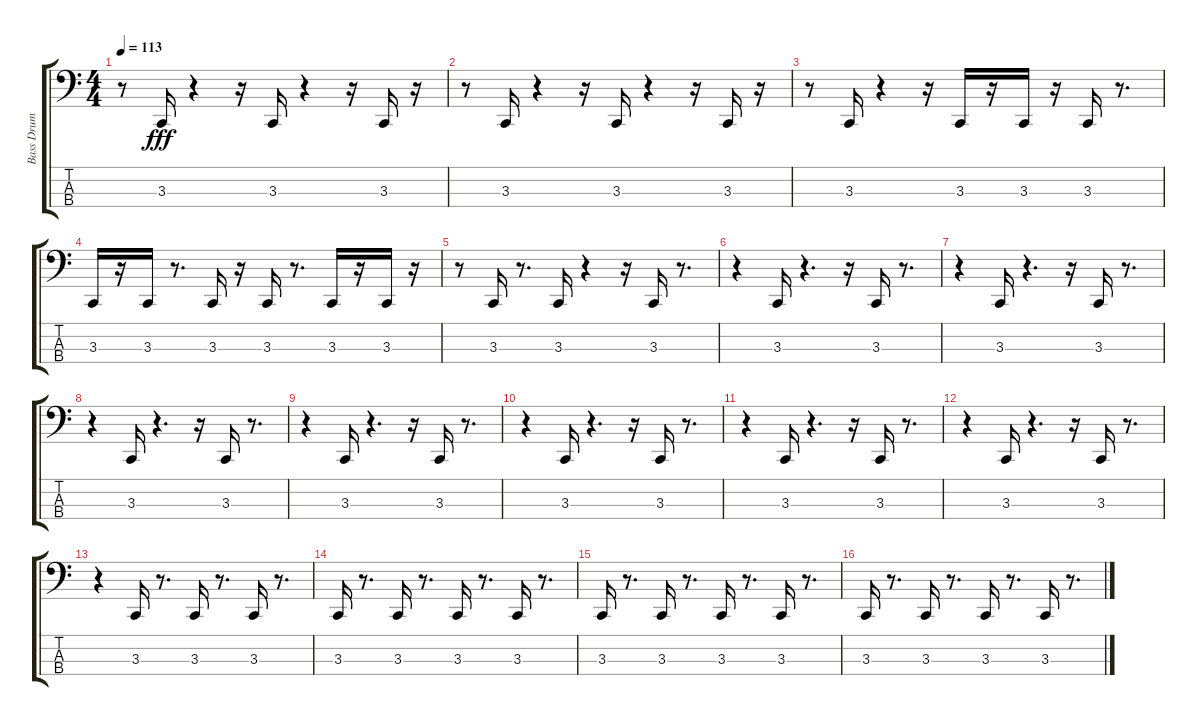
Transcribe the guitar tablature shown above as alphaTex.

\track ("Bass Drum" "Bass Drum") {instrument acousticgrandpiano}
\staff {score tabs}
\tuning (G2 D2 A1 E1) {hide}
\ts (4 4)
\tempo 113
\clef f4
\ks c
r.8{dy fff} 3.3.16 r.4 r.16 3.3.16 r.4 r.16 3.3.16 r.16 |
r.8 3.3.16 r.4 r.16 3.3.16 r.4 r.16 3.3.16 r.16 |
r.8 3.3.16 r.4 r.16 3.3.16 r.16 3.3.16 r.16 3.3.16 r.8{d} |
3.3.16 r.16 3.3.16 r.8{d} 3.3.16 r.16 3.3.16 r.8{d} 3.3.16 r.16 3.3.16 r.16 |
r.8 3.3.16 r.8{d} 3.3.16 r.4 r.16 3.3.16 r.8{d} |
r.4 3.3.16 r.4{d} r.16 3.3.16 r.8{d} |
r.4 3.3.16 r.4{d} r.16 3.3.16 r.8{d} |
r.4 3.3.16 r.4{d} r.16 3.3.16 r.8{d} |
r.4 3.3.16 r.4{d} r.16 3.3.16 r.8{d} |
r.4 3.3.16 r.4{d} r.16 3.3.16 r.8{d} |
r.4 3.3.16 r.4{d} r.16 3.3.16 r.8{d} |
r.4 3.3.16 r.4{d} r.16 3.3.16 r.8{d} |
r.4 3.3.16 r.8{d} 3.3.16 r.8{d} 3.3.16 r.8{d} |
3.3.16 r.8{d} 3.3.16 r.8{d} 3.3.16 r.8{d} 3.3.16 r.8{d} |
3.3.16 r.8{d} 3.3.16 r.8{d} 3.3.16 r.8{d} 3.3.16 r.8{d} |
3.3.16 r.8{d} 3.3.16 r.8{d} 3.3.16 r.8{d} 3.3.16 r.8{d}
